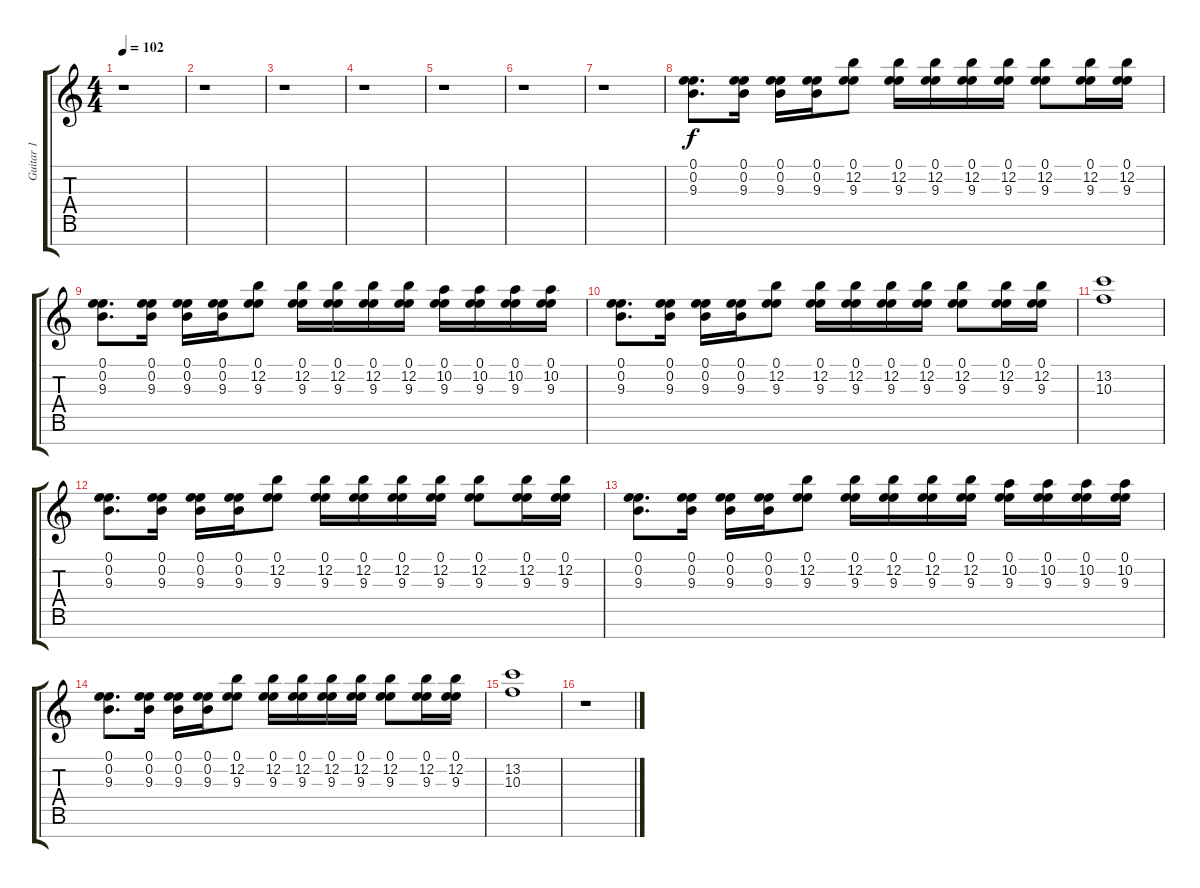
\track ("Guitar 1" "Guitar 1") {instrument distortionguitar}
\staff {score tabs}
\tuning (E4 B3 G3 D3 A2 E2 B1) {hide}
\ts (4 4)
\tempo 102
\clef g2
\ks c
r.1{dy f} |
r.1 |
r.1 |
r.1 |
r.1 |
r.1 |
r.1 |
(0.1 0.2 9.3).8{d} (0.1 0.2 9.3).16 (0.1 0.2 9.3).16 (0.1 0.2 9.3).16 (0.1 12.2 9.3).8 (0.1 12.2 9.3).16 (0.1 12.2 9.3).16 (0.1 12.2 9.3).16 (0.1 12.2 9.3).16 (0.1 12.2 9.3).8 (0.1 12.2 9.3).16 (0.1 12.2 9.3).16 |
(0.1 0.2 9.3).8{d} (0.1 0.2 9.3).16 (0.1 0.2 9.3).16 (0.1 0.2 9.3).16 (0.1 12.2 9.3).8 (0.1 12.2 9.3).16 (0.1 12.2 9.3).16 (0.1 12.2 9.3).16 (0.1 12.2 9.3).16 (0.1 10.2 9.3).16 (0.1 10.2 9.3).16 (0.1 10.2 9.3).16 (0.1 10.2 9.3).16 |
(0.1 0.2 9.3).8{d} (0.1 0.2 9.3).16 (0.1 0.2 9.3).16 (0.1 0.2 9.3).16 (0.1 12.2 9.3).8 (0.1 12.2 9.3).16 (0.1 12.2 9.3).16 (0.1 12.2 9.3).16 (0.1 12.2 9.3).16 (0.1 12.2 9.3).8 (0.1 12.2 9.3).16 (0.1 12.2 9.3).16 |
(13.2 10.3).1 |
(0.1 0.2 9.3).8{d} (0.1 0.2 9.3).16 (0.1 0.2 9.3).16 (0.1 0.2 9.3).16 (0.1 12.2 9.3).8 (0.1 12.2 9.3).16 (0.1 12.2 9.3).16 (0.1 12.2 9.3).16 (0.1 12.2 9.3).16 (0.1 12.2 9.3).8 (0.1 12.2 9.3).16 (0.1 12.2 9.3).16 |
(0.1 0.2 9.3).8{d} (0.1 0.2 9.3).16 (0.1 0.2 9.3).16 (0.1 0.2 9.3).16 (0.1 12.2 9.3).8 (0.1 12.2 9.3).16 (0.1 12.2 9.3).16 (0.1 12.2 9.3).16 (0.1 12.2 9.3).16 (0.1 10.2 9.3).16 (0.1 10.2 9.3).16 (0.1 10.2 9.3).16 (0.1 10.2 9.3).16 |
(0.1 0.2 9.3).8{d} (0.1 0.2 9.3).16 (0.1 0.2 9.3).16 (0.1 0.2 9.3).16 (0.1 12.2 9.3).8 (0.1 12.2 9.3).16 (0.1 12.2 9.3).16 (0.1 12.2 9.3).16 (0.1 12.2 9.3).16 (0.1 12.2 9.3).8 (0.1 12.2 9.3).16 (0.1 12.2 9.3).16 |
(13.2 10.3).1 |
r.1
